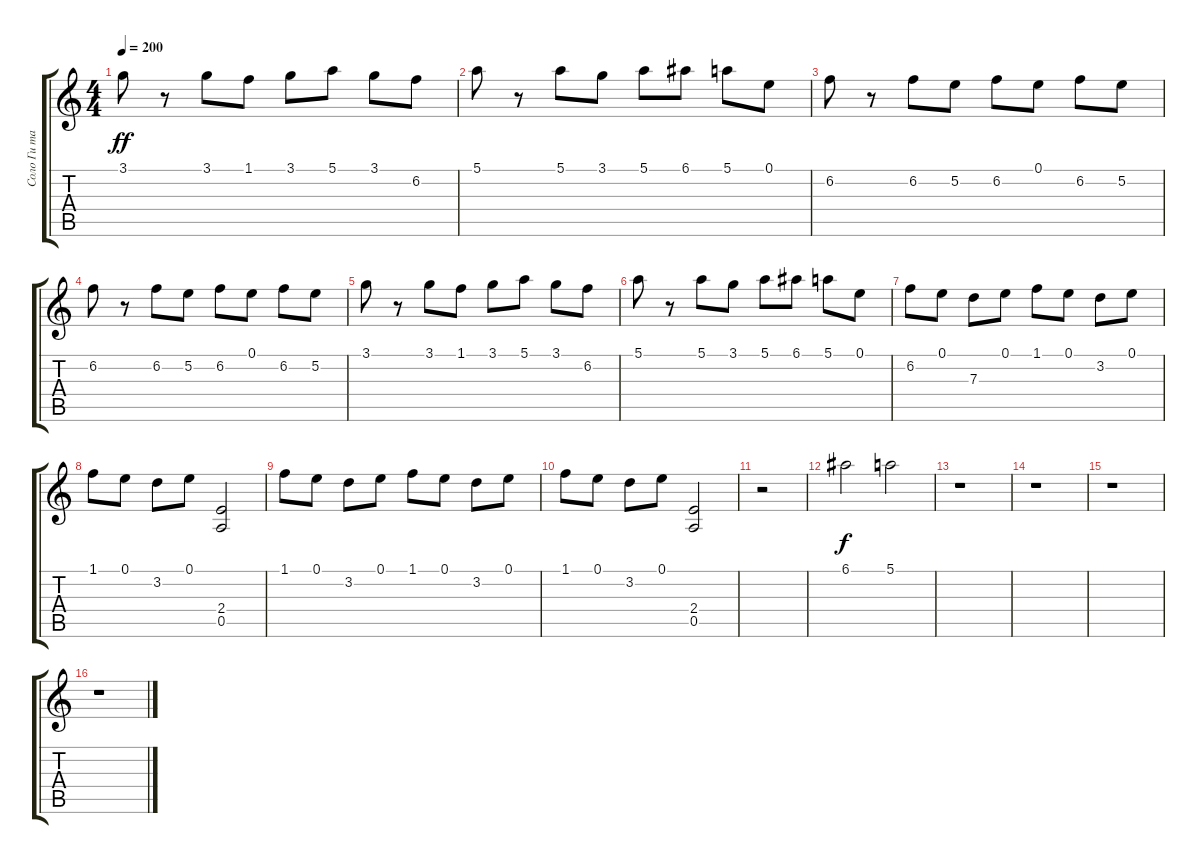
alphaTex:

\track ("Соло Ги тара" "Соло Ги та") {instrument overdrivenguitar}
\staff {score tabs}
\tuning (E4 B3 G3 D3 A2 E2) {hide}
\ts (4 4)
\tempo 200
\clef g2
\ks c
3.1.8{dy ff} r.8 3.1.8 1.1.8 3.1.8 5.1.8 3.1.8 6.2.8 |
5.1.8 r.8 5.1.8 3.1.8 5.1.8 6.1.8 5.1.8 0.1.8 |
6.2.8 r.8 6.2.8 5.2.8 6.2.8 0.1.8 6.2.8 5.2.8 |
6.2.8 r.8 6.2.8 5.2.8 6.2.8 0.1.8 6.2.8 5.2.8 |
3.1.8 r.8 3.1.8 1.1.8 3.1.8 5.1.8 3.1.8 6.2.8 |
5.1.8 r.8 5.1.8 3.1.8 5.1.8 6.1.8 5.1.8 0.1.8 |
6.2.8 0.1.8 7.3.8 0.1.8 1.1.8 0.1.8 3.2.8 0.1.8 |
1.1.8 0.1.8 3.2.8 0.1.8 (2.4 0.5).2 |
1.1.8 0.1.8 3.2.8 0.1.8 1.1.8 0.1.8 3.2.8 0.1.8 |
1.1.8 0.1.8 3.2.8 0.1.8 (2.4 0.5).2 |
r.2 |
6.1.2{dy f} 5.1.2 |
r.1 |
r.1 |
r.1 |
r.1
